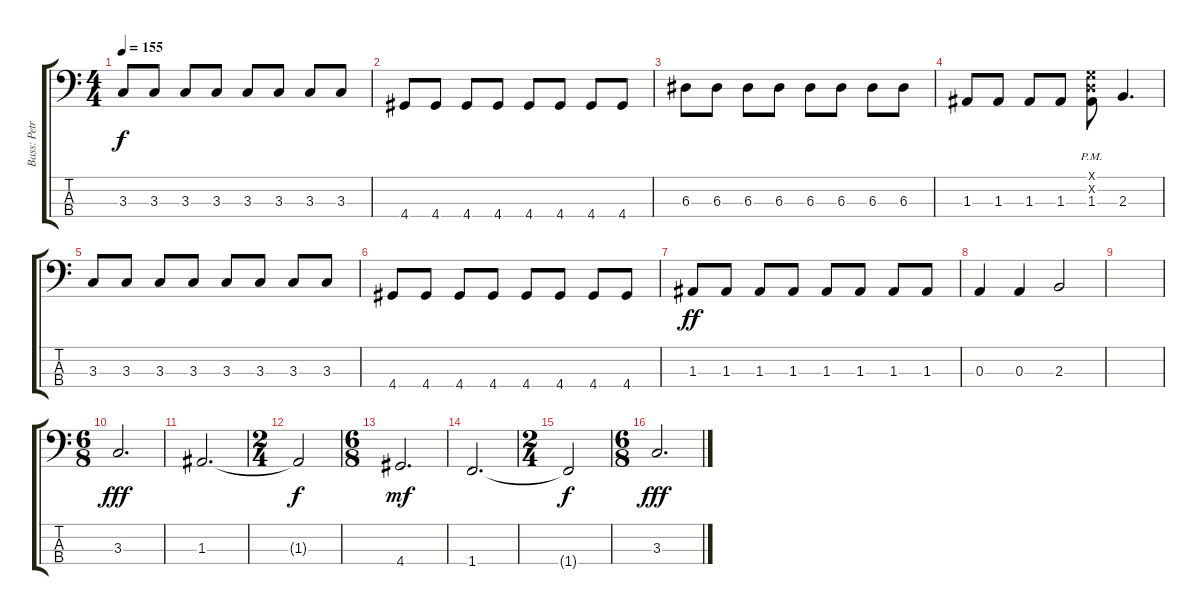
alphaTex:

\track ("Bass: Petros Christo" "Bass: Petr") {instrument electricbassfinger}
\staff {score tabs}
\tuning (G2 D2 A1 E1) {hide}
\ts (4 4)
\tempo 155
\clef f4
\ks c
3.3.8{dy f} 3.3.8 3.3.8 3.3.8 3.3.8 3.3.8 3.3.8 3.3.8 |
4.4.8 4.4.8 4.4.8 4.4.8 4.4.8 4.4.8 4.4.8 4.4.8 |
6.3.8 6.3.8 6.3.8 6.3.8 6.3.8 6.3.8 6.3.8 6.3.8 |
1.3.8 1.3.8 1.3.8 1.3.8 (0.1{x} 0.2{x} 1.3{pm}).8 2.3.4{d} |
3.3.8 3.3.8 3.3.8 3.3.8 3.3.8 3.3.8 3.3.8 3.3.8 |
4.4.8 4.4.8 4.4.8 4.4.8 4.4.8 4.4.8 4.4.8 4.4.8 |
1.3.8{dy ff} 1.3.8 1.3.8 1.3.8 1.3.8 1.3.8 1.3.8 1.3.8 |
0.3.4 0.3.4 2.3.2 |
|
\ts (6 8)
3.3.2{d dy fff} |
1.3.2{d} |
\ts (2 4)
1.3{t}.2{dy f} |
\ts (6 8)
4.4.2{d dy mf} |
1.4.2{d} |
\ts (2 4)
1.4{t}.2{dy f} |
\ts (6 8)
3.3.2{d dy fff}
